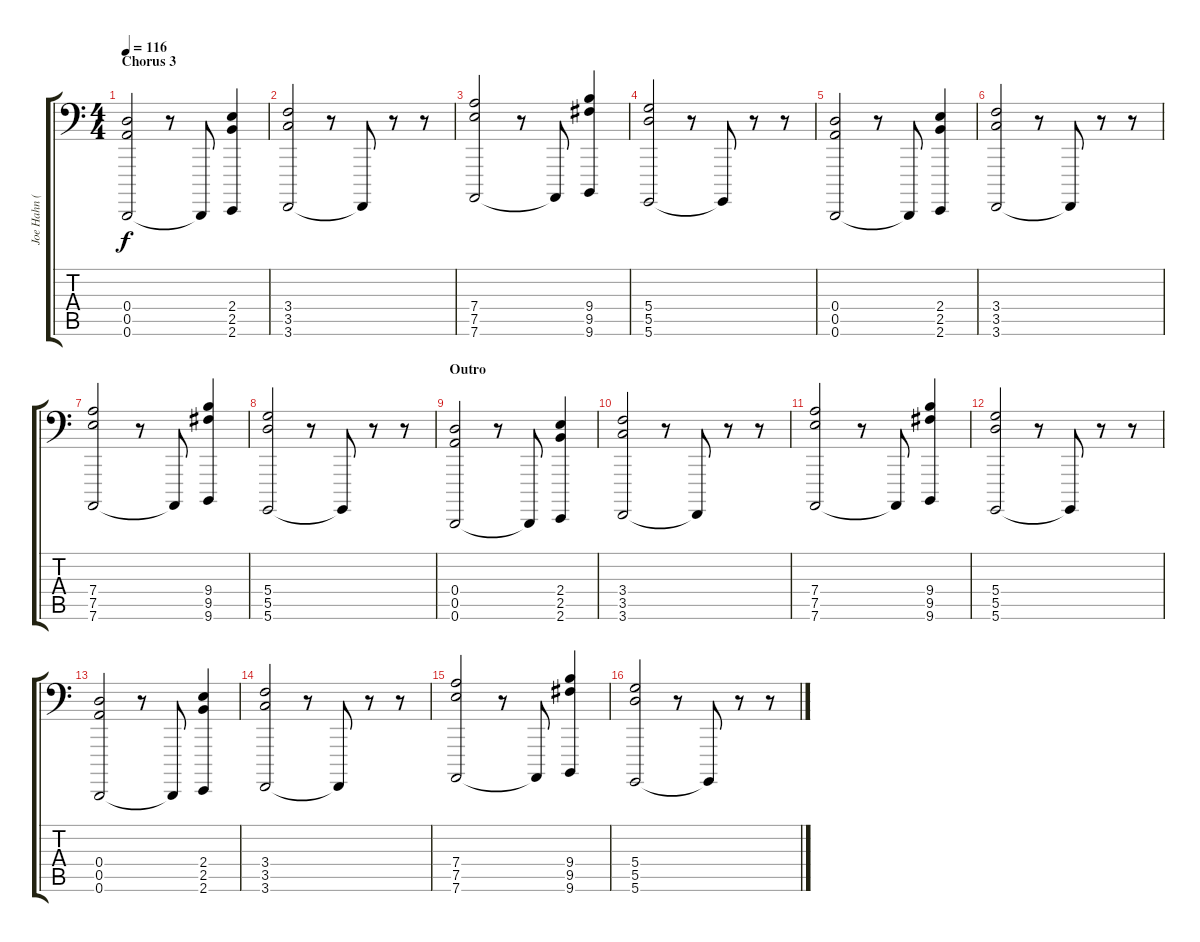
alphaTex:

\track ("Joe Hahn (FX 1)" "Joe Hahn (") {instrument lead2sawtooth}
\staff {score tabs}
\tuning (E4 B3 G3 D3 A2 D0) {hide}
\ts (4 4)
\section ("" "Chorus 3")
\tempo 116
\clef f4
\ks c
(0.4 0.5 0.6).2{dy f} r.8 0.6{t}.8 (2.4 2.5 2.6).4 |
(3.4 3.5 3.6).2 r.8 3.6{t}.8 r.8 r.8 |
(7.4 7.5 7.6).2 r.8 7.6{t}.8 (9.4 9.5 9.6).4 |
(5.4 5.5 5.6).2 r.8 5.6{t}.8 r.8 r.8 |
(0.4 0.5 0.6).2 r.8 0.6{t}.8 (2.4 2.5 2.6).4 |
(3.4 3.5 3.6).2 r.8 3.6{t}.8 r.8 r.8 |
(7.4 7.5 7.6).2 r.8 7.6{t}.8 (9.4 9.5 9.6).4 |
(5.4 5.5 5.6).2 r.8 5.6{t}.8 r.8 r.8 |
\section ("" "Outro")
(0.4 0.5 0.6).2 r.8 0.6{t}.8 (2.4 2.5 2.6).4 |
(3.4 3.5 3.6).2 r.8 3.6{t}.8 r.8 r.8 |
(7.4 7.5 7.6).2 r.8 7.6{t}.8 (9.4 9.5 9.6).4 |
(5.4 5.5 5.6).2 r.8 5.6{t}.8 r.8 r.8 |
(0.4 0.5 0.6).2 r.8 0.6{t}.8 (2.4 2.5 2.6).4 |
(3.4 3.5 3.6).2 r.8 3.6{t}.8 r.8 r.8 |
(7.4 7.5 7.6).2 r.8 7.6{t}.8 (9.4 9.5 9.6).4 |
(5.4 5.5 5.6).2 r.8 5.6{t}.8 r.8 r.8
